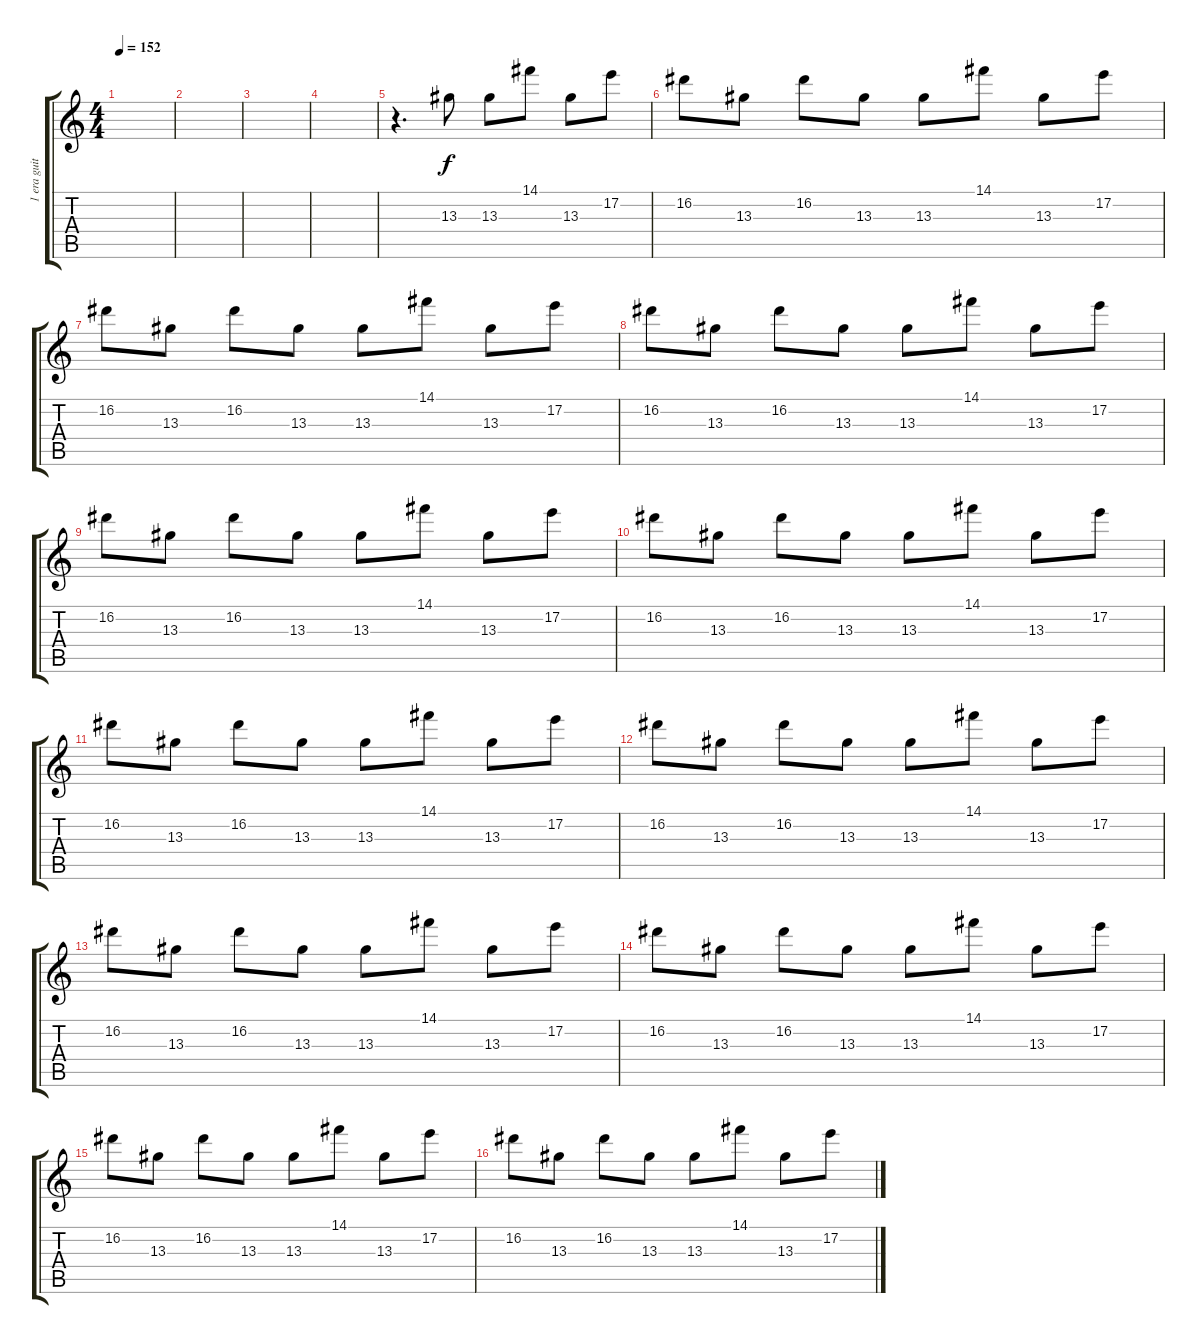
\track ("1 era guitarra" "1 era guit") {instrument distortionguitar}
\staff {score tabs}
\tuning (E4 B3 G3 D3 A2 E2) {hide}
\ts (4 4)
\tempo 152
\clef g2
\ks c
|
|
|
|
r.4{d} 13.3.8 13.3.8 14.1.8 13.3.8 17.2.8 |
16.2.8 13.3.8 16.2.8 13.3.8 13.3.8 14.1.8 13.3.8 17.2.8 |
16.2.8 13.3.8 16.2.8 13.3.8 13.3.8 14.1.8 13.3.8 17.2.8 |
16.2.8 13.3.8 16.2.8 13.3.8 13.3.8 14.1.8 13.3.8 17.2.8 |
16.2.8 13.3.8 16.2.8 13.3.8 13.3.8 14.1.8 13.3.8 17.2.8 |
16.2.8 13.3.8 16.2.8 13.3.8 13.3.8 14.1.8 13.3.8 17.2.8 |
16.2.8 13.3.8 16.2.8 13.3.8 13.3.8 14.1.8 13.3.8 17.2.8 |
16.2.8 13.3.8 16.2.8 13.3.8 13.3.8 14.1.8 13.3.8 17.2.8 |
16.2.8 13.3.8 16.2.8 13.3.8 13.3.8 14.1.8 13.3.8 17.2.8 |
16.2.8 13.3.8 16.2.8 13.3.8 13.3.8 14.1.8 13.3.8 17.2.8 |
16.2.8 13.3.8 16.2.8 13.3.8 13.3.8 14.1.8 13.3.8 17.2.8 |
16.2.8 13.3.8 16.2.8 13.3.8 13.3.8 14.1.8 13.3.8 17.2.8
